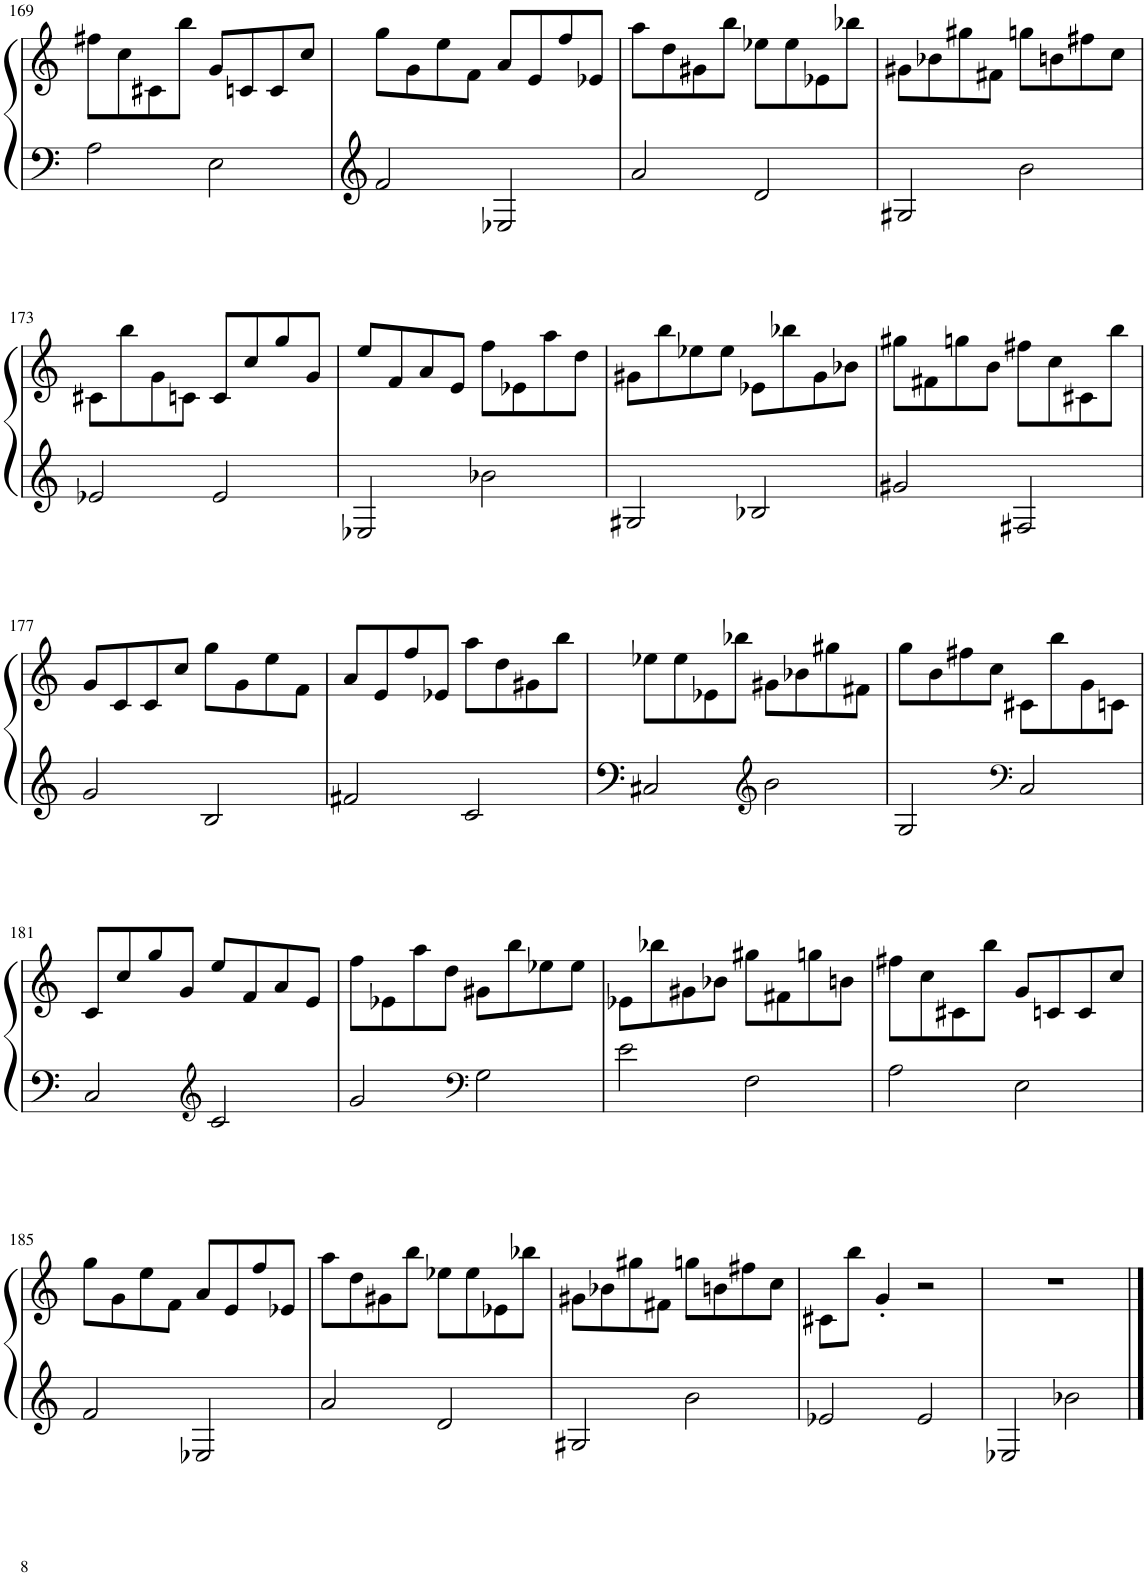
**kern	**kern
*part1	*part1
*staff2	*staff1
*I"Klavier	*
*I'Klav.	*
!!LO:PB:g=z
*clefF4	*clefG2
*k[]	*k[]
*M4/4	*M4/4
=169	=169
2A\	8ff#X\L
.	8cc\
.	8c#X\
.	8bb\J
2E\	8g/L
.	8cn/
.	8c/
.	8cc/J
=170	=170
2f/	8gg\L
.	8g\
.	8ee\
.	8f\J
2E-X/	8a/L
.	8e/
.	8ff/
.	8e-X/J
=171	=171
2a/	8aa\L
.	8dd\
.	8g#X\
.	8bb\J
2d/	8ee-X\L
.	8ee-\
.	8e-X\
.	8bb-X\J
=172	=172
2G#X/	8g#X\L
.	8b-X\
.	8gg#X\
.	8f#X\J
2b\	8ggn\L
.	8bn\
.	8ff#X\
.	8cc\J
!!LO:LB:g=z
=173	=173
2e-X/	8c#X\L
.	8bb\
.	8g\
.	8cn\J
2e-/	8c/L
.	8cc/
.	8gg/
.	8g/J
=174	=174
2E-X/	8ee/L
.	8f/
.	8a/
.	8e/J
2b-X\	8ff\L
.	8e-X\
.	8aa\
.	8dd\J
=175	=175
2G#X/	8g#X\L
.	8bb\
.	8ee-X\
.	8ee-\J
2B-X/	8e-X\L
.	8bb-X\
.	8g#\
.	8b-X\J
=176	=176
2g#X/	8gg#X\L
.	8f#X\
.	8ggn\
.	8b\J
2F#X/	8ff#X\L
.	8cc\
.	8c#X\
.	8bb\J
!!LO:LB:g=z
=177	=177
2g/	8g/L
.	8c/
.	8c/
.	8cc/J
2B/	8gg\L
.	8g\
.	8ee\
.	8f\J
=178	=178
2f#X/	8a/L
.	8e/
.	8ff/
.	8e-X/J
2c/	8aa\L
.	8dd\
.	8g#X\
.	8bb\J
=179	=179
2C#X/	8ee-X\L
.	8ee-\
.	8e-X\
.	8bb-X\J
*clefG2	*
2b\	8g#X\L
.	8b-X\
.	8gg#X\
.	8f#X\J
=180	=180
2G/	8gg\L
.	8b\
.	8ff#X\
.	8cc\J
*clefF4	*
2C/	8c#X\L
.	8bb\
.	8g\
.	8cn\J
!!LO:LB:g=z
=181	=181
2C/	8c/L
.	8cc/
.	8gg/
.	8g/J
*clefG2	*
2c/	8ee/L
.	8f/
.	8a/
.	8e/J
=182	=182
2g/	8ff\L
.	8e-X\
.	8aa\
.	8dd\J
*clefF4	*
2G\	8g#X\L
.	8bb\
.	8ee-X\
.	8ee-\J
=183	=183
2e\	8e-X\L
.	8bb-X\
.	8g#X\
.	8b-X\J
2F\	8gg#X\L
.	8f#X\
.	8ggn\
.	8bn\J
=184	=184
2A\	8ff#X\L
.	8cc\
.	8c#X\
.	8bb\J
2E\	8g/L
.	8cn/
.	8c/
.	8cc/J
!!LO:LB:g=z
=185	=185
2f/	8gg\L
.	8g\
.	8ee\
.	8f\J
2E-X/	8a/L
.	8e/
.	8ff/
.	8e-X/J
=186	=186
2a/	8aa\L
.	8dd\
.	8g#X\
.	8bb\J
2d/	8ee-X\L
.	8ee-\
.	8e-X\
.	8bb-X\J
=187	=187
2G#X/	8g#X\L
.	8b-X\
.	8gg#X\
.	8f#X\J
2b\	8ggn\L
.	8bn\
.	8ff#X\
.	8cc\J
=188	=188
2e-X/	8c#X\L
.	8bb\J
.	4g'/
2e-/	2r
=189	=189
2E-X/	1r
2b-X\	.
==	==
*-	*-
